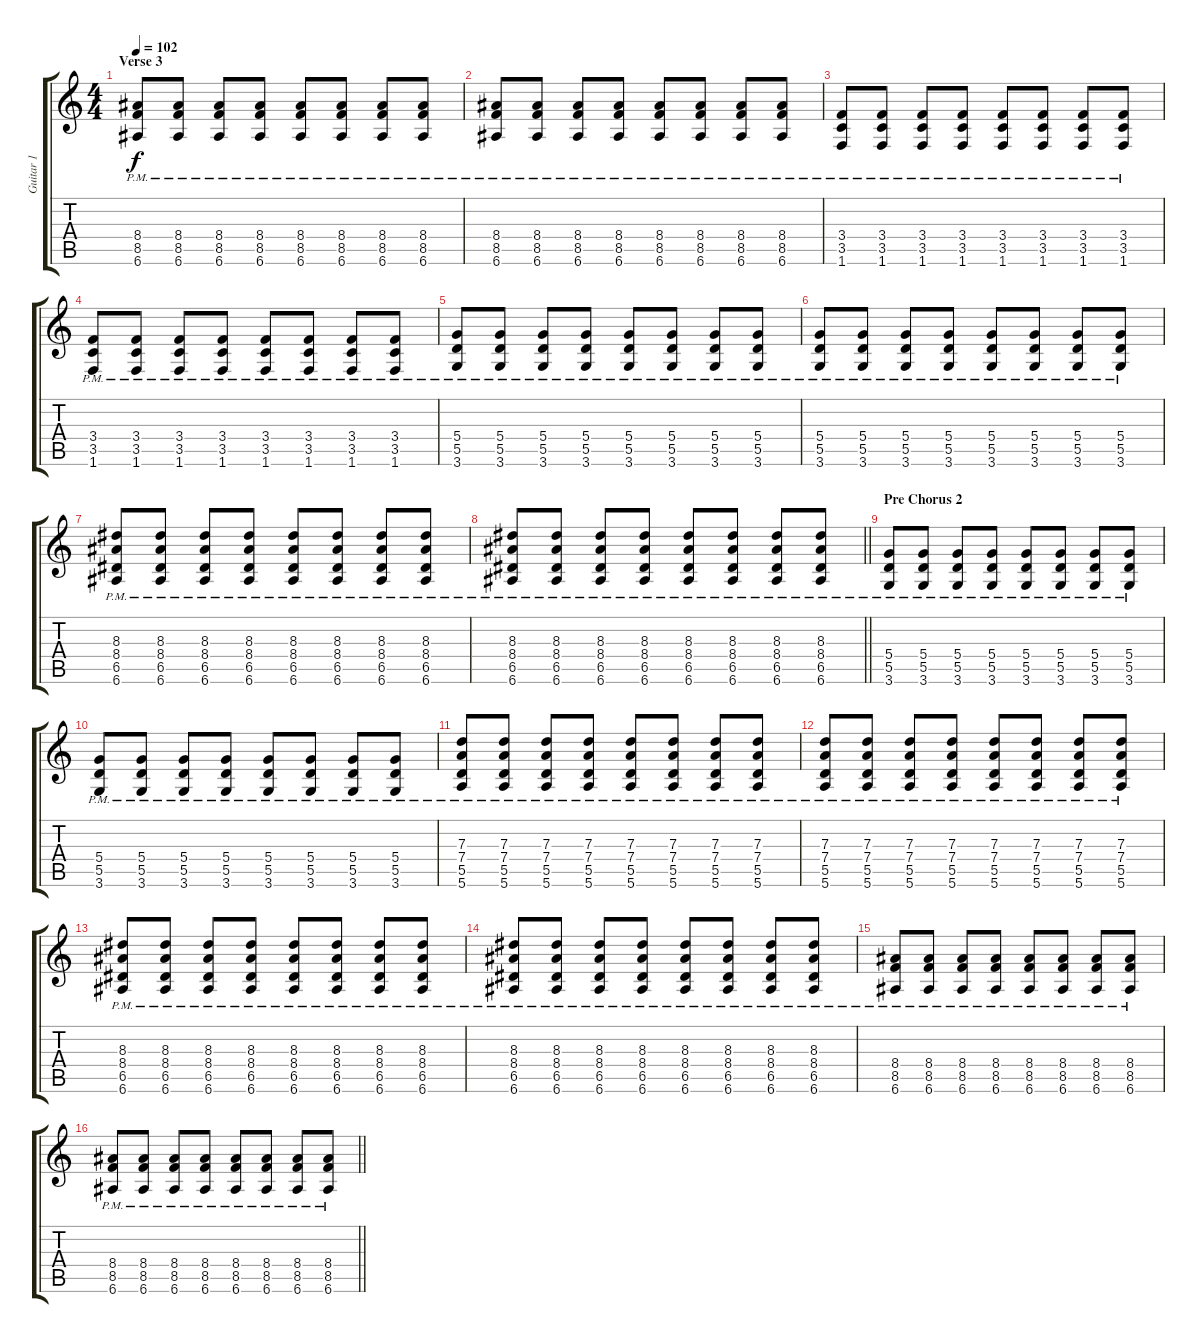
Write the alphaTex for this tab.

\track ("Guitar 1" "Guitar 1") {instrument overdrivenguitar}
\staff {score tabs}
\tuning (E4 B3 G3 D3 A2 E2) {hide}
\ts (4 4)
\section ("" "Verse 3")
\tempo 102
\clef g2
\ks c
(8.4{pm} 8.5{pm} 6.6{pm}).8{dy f} (8.4{pm} 8.5{pm} 6.6{pm}).8 (8.4{pm} 8.5{pm} 6.6{pm}).8 (8.4{pm} 8.5{pm} 6.6{pm}).8 (8.4{pm} 8.5{pm} 6.6{pm}).8 (8.4{pm} 8.5{pm} 6.6{pm}).8 (8.4{pm} 8.5{pm} 6.6{pm}).8 (8.4{pm} 8.5{pm} 6.6{pm}).8 |
(8.4{pm} 8.5{pm} 6.6{pm}).8 (8.4{pm} 8.5{pm} 6.6{pm}).8 (8.4{pm} 8.5{pm} 6.6{pm}).8 (8.4{pm} 8.5{pm} 6.6{pm}).8 (8.4{pm} 8.5{pm} 6.6{pm}).8 (8.4{pm} 8.5{pm} 6.6{pm}).8 (8.4{pm} 8.5{pm} 6.6{pm}).8 (8.4{pm} 8.5{pm} 6.6{pm}).8 |
(3.4{pm} 3.5{pm} 1.6{pm}).8 (3.4{pm} 3.5{pm} 1.6{pm}).8 (3.4{pm} 3.5{pm} 1.6{pm}).8 (3.4{pm} 3.5{pm} 1.6{pm}).8 (3.4{pm} 3.5{pm} 1.6{pm}).8 (3.4{pm} 3.5{pm} 1.6{pm}).8 (3.4{pm} 3.5{pm} 1.6{pm}).8 (3.4{pm} 3.5{pm} 1.6{pm}).8 |
(3.4{pm} 3.5{pm} 1.6{pm}).8 (3.4{pm} 3.5{pm} 1.6{pm}).8 (3.4{pm} 3.5{pm} 1.6{pm}).8 (3.4{pm} 3.5{pm} 1.6{pm}).8 (3.4{pm} 3.5{pm} 1.6{pm}).8 (3.4{pm} 3.5{pm} 1.6{pm}).8 (3.4{pm} 3.5{pm} 1.6{pm}).8 (3.4{pm} 3.5{pm} 1.6{pm}).8 |
(5.4{pm} 5.5{pm} 3.6{pm}).8 (5.4{pm} 5.5{pm} 3.6{pm}).8 (5.4{pm} 5.5{pm} 3.6{pm}).8 (5.4{pm} 5.5{pm} 3.6{pm}).8 (5.4{pm} 5.5{pm} 3.6{pm}).8 (5.4{pm} 5.5{pm} 3.6{pm}).8 (5.4{pm} 5.5{pm} 3.6{pm}).8 (5.4{pm} 5.5{pm} 3.6{pm}).8 |
(5.4{pm} 5.5{pm} 3.6{pm}).8 (5.4{pm} 5.5{pm} 3.6{pm}).8 (5.4{pm} 5.5{pm} 3.6{pm}).8 (5.4{pm} 5.5{pm} 3.6{pm}).8 (5.4{pm} 5.5{pm} 3.6{pm}).8 (5.4{pm} 5.5{pm} 3.6{pm}).8 (5.4{pm} 5.5{pm} 3.6{pm}).8 (5.4{pm} 5.5{pm} 3.6{pm}).8 |
(8.3{pm} 8.4{pm} 6.5{pm} 6.6{pm}).8 (8.3{pm} 8.4{pm} 6.5{pm} 6.6{pm}).8 (8.3{pm} 8.4{pm} 6.5{pm} 6.6{pm}).8 (8.3{pm} 8.4{pm} 6.5{pm} 6.6{pm}).8 (8.3{pm} 8.4{pm} 6.5{pm} 6.6{pm}).8 (8.3{pm} 8.4{pm} 6.5{pm} 6.6{pm}).8 (8.3{pm} 8.4{pm} 6.5{pm} 6.6{pm}).8 (8.3{pm} 8.4{pm} 6.5{pm} 6.6{pm}).8 |
\barLineRight lightlight
(8.3{pm} 8.4{pm} 6.5{pm} 6.6{pm}).8 (8.3{pm} 8.4{pm} 6.5{pm} 6.6{pm}).8 (8.3{pm} 8.4{pm} 6.5{pm} 6.6{pm}).8 (8.3{pm} 8.4{pm} 6.5{pm} 6.6{pm}).8 (8.3{pm} 8.4{pm} 6.5{pm} 6.6{pm}).8 (8.3{pm} 8.4{pm} 6.5{pm} 6.6{pm}).8 (8.3{pm} 8.4{pm} 6.5{pm} 6.6{pm}).8 (8.3{pm} 8.4{pm} 6.5{pm} 6.6{pm}).8 |
\section ("" "Pre Chorus 2")
(5.4{pm} 5.5{pm} 3.6{pm}).8 (5.4{pm} 5.5{pm} 3.6{pm}).8 (5.4{pm} 5.5{pm} 3.6{pm}).8 (5.4{pm} 5.5{pm} 3.6{pm}).8 (5.4{pm} 5.5{pm} 3.6{pm}).8 (5.4{pm} 5.5{pm} 3.6{pm}).8 (5.4{pm} 5.5{pm} 3.6{pm}).8 (5.4{pm} 5.5{pm} 3.6{pm}).8 |
(5.4{pm} 5.5{pm} 3.6{pm}).8 (5.4{pm} 5.5{pm} 3.6{pm}).8 (5.4{pm} 5.5{pm} 3.6{pm}).8 (5.4{pm} 5.5{pm} 3.6{pm}).8 (5.4{pm} 5.5{pm} 3.6{pm}).8 (5.4{pm} 5.5{pm} 3.6{pm}).8 (5.4{pm} 5.5{pm} 3.6{pm}).8 (5.4{pm} 5.5{pm} 3.6{pm}).8 |
(7.3{pm} 7.4{pm} 5.5{pm} 5.6{pm}).8 (7.3{pm} 7.4{pm} 5.5{pm} 5.6{pm}).8 (7.3{pm} 7.4{pm} 5.5{pm} 5.6{pm}).8 (7.3{pm} 7.4{pm} 5.5{pm} 5.6{pm}).8 (7.3{pm} 7.4{pm} 5.5{pm} 5.6{pm}).8 (7.3{pm} 7.4{pm} 5.5{pm} 5.6{pm}).8 (7.3{pm} 7.4{pm} 5.5{pm} 5.6{pm}).8 (7.3{pm} 7.4{pm} 5.5{pm} 5.6{pm}).8 |
(7.3{pm} 7.4{pm} 5.5{pm} 5.6{pm}).8 (7.3{pm} 7.4{pm} 5.5{pm} 5.6{pm}).8 (7.3{pm} 7.4{pm} 5.5{pm} 5.6{pm}).8 (7.3{pm} 7.4{pm} 5.5{pm} 5.6{pm}).8 (7.3{pm} 7.4{pm} 5.5{pm} 5.6{pm}).8 (7.3{pm} 7.4{pm} 5.5{pm} 5.6{pm}).8 (7.3{pm} 7.4{pm} 5.5{pm} 5.6{pm}).8 (7.3{pm} 7.4{pm} 5.5{pm} 5.6{pm}).8 |
(8.3{pm} 8.4{pm} 6.5{pm} 6.6{pm}).8 (8.3{pm} 8.4{pm} 6.5{pm} 6.6{pm}).8 (8.3{pm} 8.4{pm} 6.5{pm} 6.6{pm}).8 (8.3{pm} 8.4{pm} 6.5{pm} 6.6{pm}).8 (8.3{pm} 8.4{pm} 6.5{pm} 6.6{pm}).8 (8.3{pm} 8.4{pm} 6.5{pm} 6.6{pm}).8 (8.3{pm} 8.4{pm} 6.5{pm} 6.6{pm}).8 (8.3{pm} 8.4{pm} 6.5{pm} 6.6{pm}).8 |
(8.3{pm} 8.4{pm} 6.5{pm} 6.6{pm}).8 (8.3{pm} 8.4{pm} 6.5{pm} 6.6{pm}).8 (8.3{pm} 8.4{pm} 6.5{pm} 6.6{pm}).8 (8.3{pm} 8.4{pm} 6.5{pm} 6.6{pm}).8 (8.3{pm} 8.4{pm} 6.5{pm} 6.6{pm}).8 (8.3{pm} 8.4{pm} 6.5{pm} 6.6{pm}).8 (8.3{pm} 8.4{pm} 6.5{pm} 6.6{pm}).8 (8.3{pm} 8.4{pm} 6.5{pm} 6.6{pm}).8 |
(8.4{pm} 8.5{pm} 6.6{pm}).8 (8.4{pm} 8.5{pm} 6.6{pm}).8 (8.4{pm} 8.5{pm} 6.6{pm}).8 (8.4{pm} 8.5{pm} 6.6{pm}).8 (8.4{pm} 8.5{pm} 6.6{pm}).8 (8.4{pm} 8.5{pm} 6.6{pm}).8 (8.4{pm} 8.5{pm} 6.6{pm}).8 (8.4{pm} 8.5{pm} 6.6{pm}).8 |
\barLineRight lightlight
(8.4{pm} 8.5{pm} 6.6{pm}).8 (8.4{pm} 8.5{pm} 6.6{pm}).8 (8.4{pm} 8.5{pm} 6.6{pm}).8 (8.4{pm} 8.5{pm} 6.6{pm}).8 (8.4{pm} 8.5{pm} 6.6{pm}).8 (8.4{pm} 8.5{pm} 6.6{pm}).8 (8.4{pm} 8.5{pm} 6.6{pm}).8 (8.4{pm} 8.5{pm} 6.6{pm}).8
